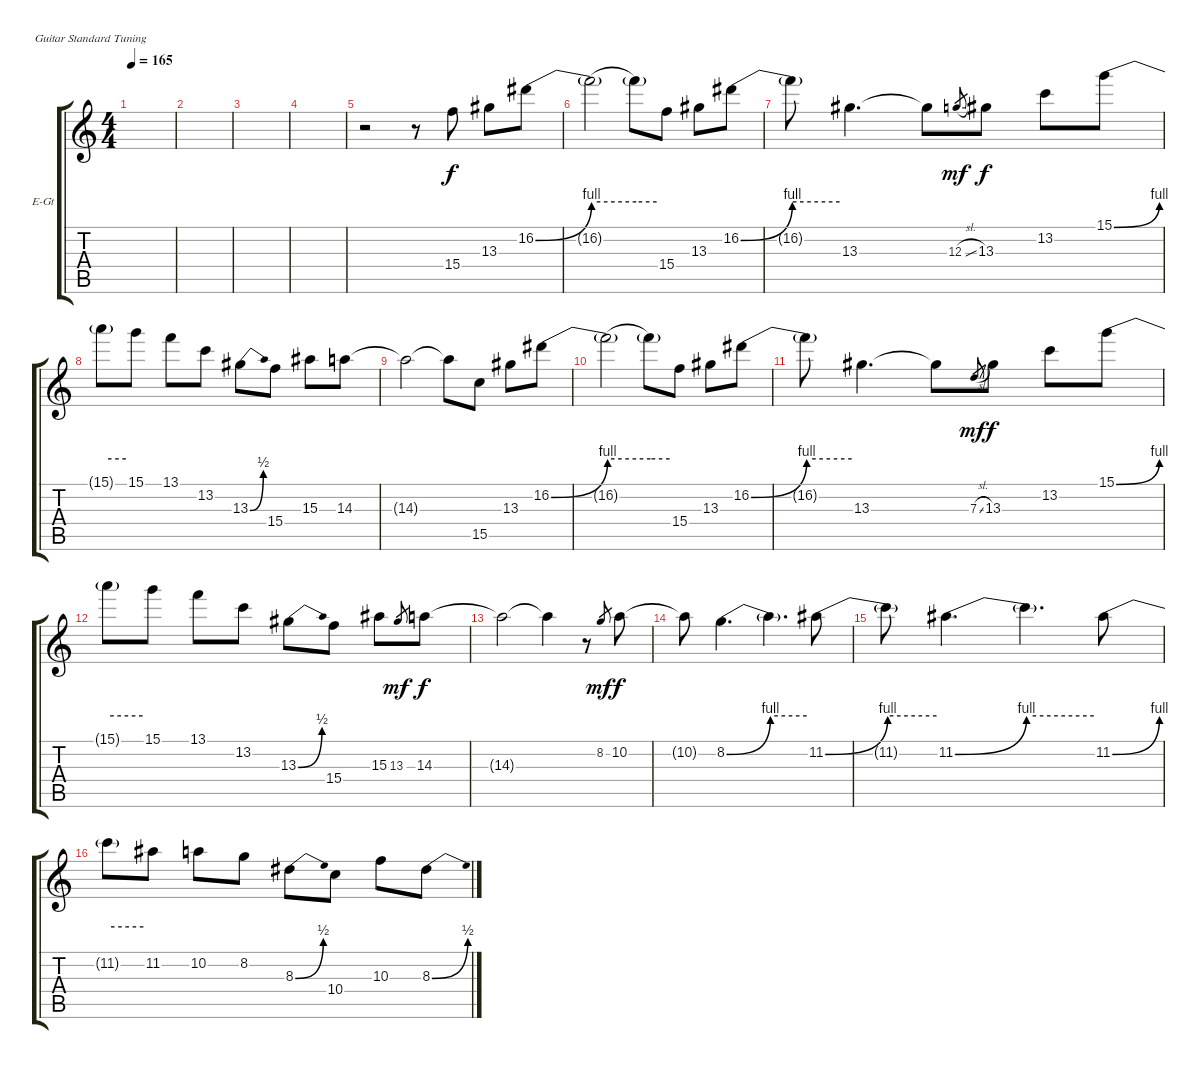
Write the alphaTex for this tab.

\bracketExtendMode groupsimilarinstruments
\firstSystemTrackNameOrientation horizontal
\otherSystemsTrackNameOrientation horizontal
\track ("Ritchie 3" "E-Gt") {instrument overdrivenguitar}
\staff {score tabs}
\tuning (E4 B3 G3 D3 A2 E2)
\ts (4 4)
\tempo 165
\clef g2
\ks c
|
|
|
|
r.2 r.8 15.4.8 13.3.8 16.2{be (bend 0 0 60 4)}.8 |
16.2{be (hold 0 4 60 4) t}.2 16.2{be (hold 0 4 60 4) t}.8 15.4.8 13.3.8 16.2{be (bend 0 0 60 4)}.8 |
16.2{be (hold 0 4 60 4) t}.8 13.3.4{d} 13.3{t}.8 12.3{sl}.8{gr dy mf} 13.3.8{dy f} 13.2.8 15.1{be (bend 0 0 60 4)}.8 |
15.1{be (hold 0 4 60 4) t}.8 15.1.8 13.1.8 13.2.8 13.3{be (bend 0 0 60 2)}.8 15.4.8 15.3.8 14.3.8 |
14.3{t}.2 14.3{t}.8 15.5.8 13.3.8 16.2{be (bend 0 0 60 4)}.8 |
16.2{be (hold 0 4 60 4) t}.2 16.2{be (hold 0 4 60 4) t}.8 15.4.8 13.3.8 16.2{be (bend 0 0 60 4)}.8 |
16.2{be (hold 0 4 60 4) t}.8 13.3.4{d} 13.3{t}.8 7.3{sl}.8{gr dy mf} 13.3.8{dy f} 13.2.8 15.1{be (bend 0 0 60 4)}.8 |
15.1{be (hold 0 4 60 4) t}.8 15.1.8 13.1.8 13.2.8 13.3{be (bend 0 0 60 2)}.8 15.4.8 15.3.8 13.3.8{gr dy mf} 14.3.8{dy f} |
14.3{t}.2 14.3{t}.4 r.8 8.2.8{gr dy mf} 10.2.8{dy f} |
10.2{t}.8 8.2{be (bend 0 0 60 4)}.4{d} 8.2{be (hold 0 4 60 4) t}.4{d} 11.2{be (bend 0 0 60 4)}.8 |
11.2{be (hold 0 4 60 4) t}.8 11.2{be (bend 0 0 60 4)}.4{d} 11.2{be (hold 0 4 60 4) t}.4{d} 11.2{be (bend 0 0 60 4)}.8 |
11.2{be (hold 0 4 60 4) t}.8 11.2.8 10.2.8 8.2.8 8.3{be (bend 0 0 60 2)}.8 10.4.8 10.3.8 8.3{be (bend 0 0 60 2)}.8
